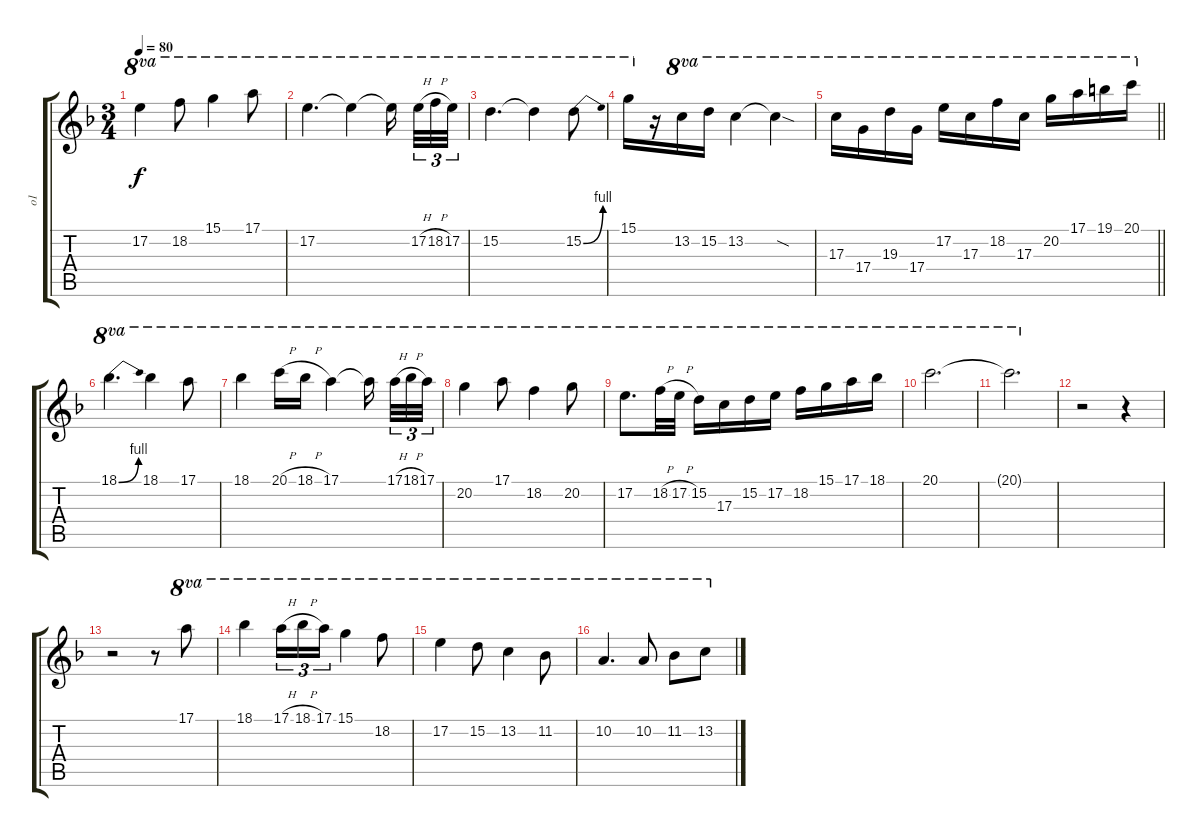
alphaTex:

\track ("o1" "o1") {instrument overdrivenguitar}
\staff {score tabs}
\tuning (E4 B3 G3 D3 A2 E2) {hide}
\ts (3 4)
\tempo 80
\clef g2
\ks f
17.2.4{ot 8va dy f} 18.2.8{ot 8va} 15.1.4{ot 8va} 17.1.8{ot 8va} |
17.2.4{d ot 8va} 17.2{t}.4{ot 8va} 17.2{t}.16{ot 8va beam splitsecondary} 17.2{h}.32{tu (3 2) ot 8va} 18.2{h}.32{tu (3 2) ot 8va} 17.2.32{tu (3 2) ot 8va} |
15.2.4{d ot 8va} 15.2{t}.4{ot 8va} 15.2{be (bend 0 0 60 4)}.8{ot 8va} |
15.1.16{ot 8va} r.16 13.2.16{ot 8va} 15.2.16{ot 8va} 13.2.4{ot 8va} 13.2{sod t}.4{ot 8va} |
\barLineRight lightlight
17.3.16{ot 8va} 17.4.16{ot 8va} 19.3.16{ot 8va} 17.4.16{ot 8va} 17.2.16{ot 8va} 17.3.16{ot 8va} 18.2.16{ot 8va} 17.3.16{ot 8va} 20.2.16{ot 8va} 17.1.16{ot 8va} 19.1.16{ot 8va} 20.1.16{ot 8va} |
18.1{be (bend 0 0 60 4)}.4{d ot 8va} 18.1.4{ot 8va} 17.1.8{ot 8va} |
18.1.4{ot 8va} 20.1{h}.16{ot 8va} 18.1{h}.16{ot 8va} 17.1.4{ot 8va} 17.1{t}.16{ot 8va beam splitsecondary} 17.1{h}.32{tu (3 2) ot 8va} 18.1{h}.32{tu (3 2) ot 8va} 17.1.32{tu (3 2) ot 8va} |
20.2.4{ot 8va} 17.1.8{ot 8va} 18.2.4{ot 8va} 20.2.8{ot 8va} |
17.2.8{d ot 8va} 18.2{h}.32{ot 8va} 17.2{h}.32{ot 8va} 15.2.16{ot 8va} 17.3.16{ot 8va} 15.2.16{ot 8va} 17.2.16{ot 8va} 18.2.16{ot 8va} 15.1.16{ot 8va} 17.1.16{ot 8va} 18.1.16{ot 8va} |
20.1.2{d ot 8va} |
20.1{t}.2{d ot 8va} |
r.2 r.4 |
r.2 r.8 17.1.8{ot 8va} |
18.1.4{ot 8va} 17.1{h}.16{tu (3 2) ot 8va} 18.1{h}.16{tu (3 2) ot 8va} 17.1.16{tu (3 2) ot 8va} 15.1.4{ot 8va} 18.2.8{ot 8va} |
17.2.4{ot 8va} 15.2.8{ot 8va} 13.2.4{ot 8va} 11.2.8{ot 8va} |
10.2.4{d ot 8va} 10.2.8{ot 8va} 11.2.8{ot 8va} 13.2.8{ot 8va}
